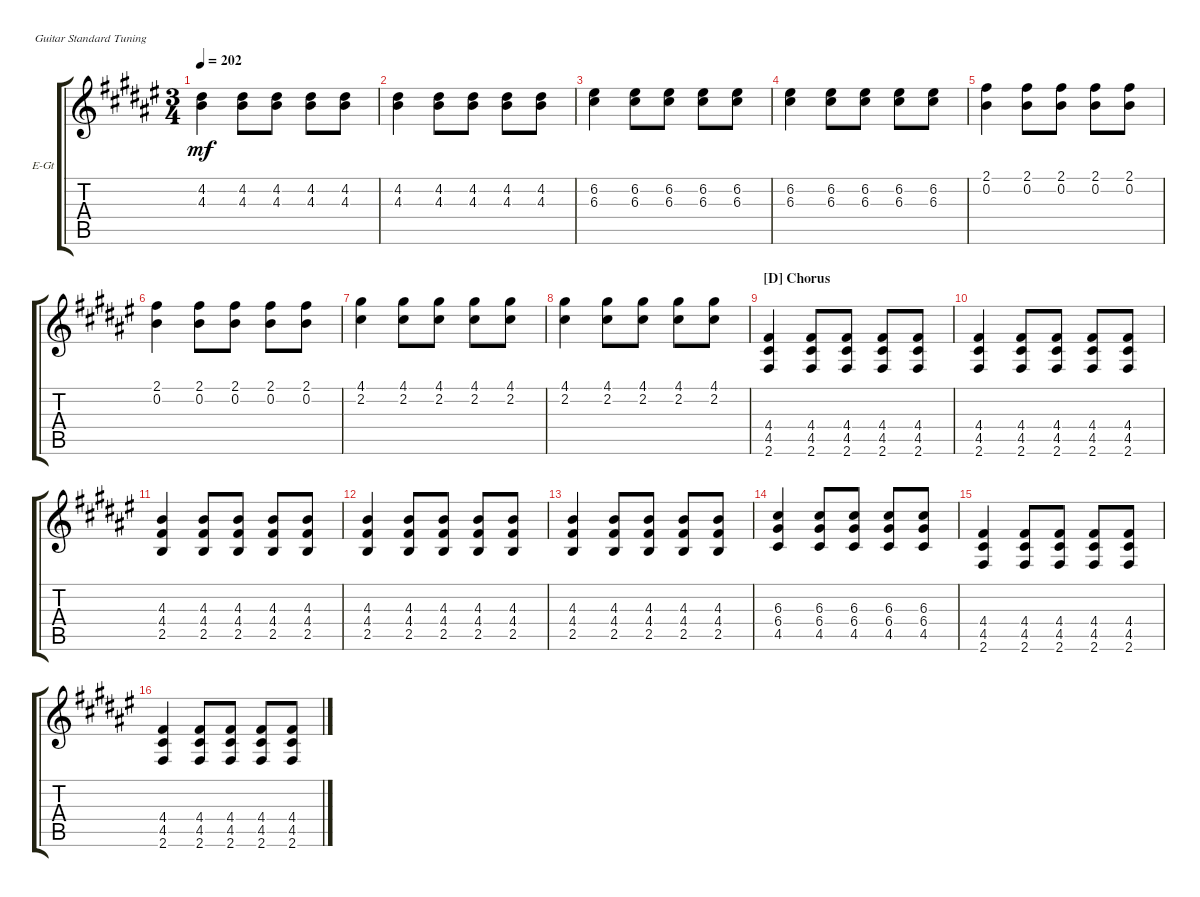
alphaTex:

\defaultSystemsLayout 4
\bracketExtendMode groupsimilarinstruments
\firstSystemTrackNameOrientation horizontal
\otherSystemsTrackNameOrientation horizontal
\track ("Electric Guitar (Lead)" "E-Gt") {instrument distortionguitar}
\staff {score tabs}
\tuning (E4 B3 G3 D3 A2 E2)
\ts (3 4)
\tempo 202
\clef g2
\scale
0.333333
\ks f#
(4.2 4.3).4{dy mf} (4.3 4.2).8 (4.3 4.2).8 (4.3 4.2).8 (4.3 4.2).8 |
\scale
0.333333 (4.2 4.3).4 (4.3 4.2).8 (4.3 4.2).8 (4.3 4.2).8 (4.3 4.2).8 |
\scale
0.333333 (6.3 6.2).4 (6.2 6.3).8 (6.2 6.3).8 (6.2 6.3).8 (6.2 6.3).8 |
\scale
0.333333 (6.2 6.3).4 (6.2 6.3).8 (6.2 6.3).8 (6.2 6.3).8 (6.2 6.3).8 |
\scale
0.333333 (2.1 0.2).4 (2.1 0.2).8 (2.1 0.2).8 (2.1 0.2).8 (2.1 0.2).8 |
\scale
0.333333 (2.1 0.2).4 (2.1 0.2).8 (2.1 0.2).8 (2.1 0.2).8 (2.1 0.2).8 |
\scale
0.333333 (4.1 2.2).4 (4.1 2.2).8 (4.1 2.2).8 (4.1 2.2).8 (4.1 2.2).8 |
\scale
0.333333 (4.1 2.2).4 (4.1 2.2).8 (4.1 2.2).8 (4.1 2.2).8 (4.1 2.2).8 |
\section ("D" "Chorus")
\scale
0.333333 (2.6 4.5 4.4).4 (2.6 4.5 4.4).8 (2.6 4.5 4.4).8 (2.6 4.5 4.4).8 (2.6 4.5 4.4).8 |
\scale
0.333333 (2.6 4.5 4.4).4 (2.6 4.5 4.4).8 (2.6 4.5 4.4).8 (2.6 4.5 4.4).8 (2.6 4.5 4.4).8 |
\scale
0.333333 (2.5 4.4 4.3).4 (2.5 4.4 4.3).8 (2.5 4.4 4.3).8 (2.5 4.4 4.3).8 (2.5 4.4 4.3).8 |
\scale
0.333333 (2.5 4.4 4.3).4 (2.5 4.4 4.3).8 (2.5 4.4 4.3).8 (2.5 4.4 4.3).8 (2.5 4.4 4.3).8 |
\scale
0.333333 (2.5 4.4 4.3).4 (2.5 4.4 4.3).8 (2.5 4.4 4.3).8 (2.5 4.4 4.3).8 (2.5 4.4 4.3).8 |
\scale
0.333333 (4.5 6.4 6.3).4 (6.3 6.4 4.5).8 (6.3 6.4 4.5).8 (6.3 6.4 4.5).8 (6.3 6.4 4.5).8 |
\scale
0.333333 (2.6 4.5 4.4).4 (2.6 4.5 4.4).8 (2.6 4.5 4.4).8 (2.6 4.5 4.4).8 (2.6 4.5 4.4).8 |
\scale
0.333333 (2.6 4.5 4.4).4 (2.6 4.5 4.4).8 (2.6 4.5 4.4).8 (2.6 4.5 4.4).8 (2.6 4.5 4.4).8
